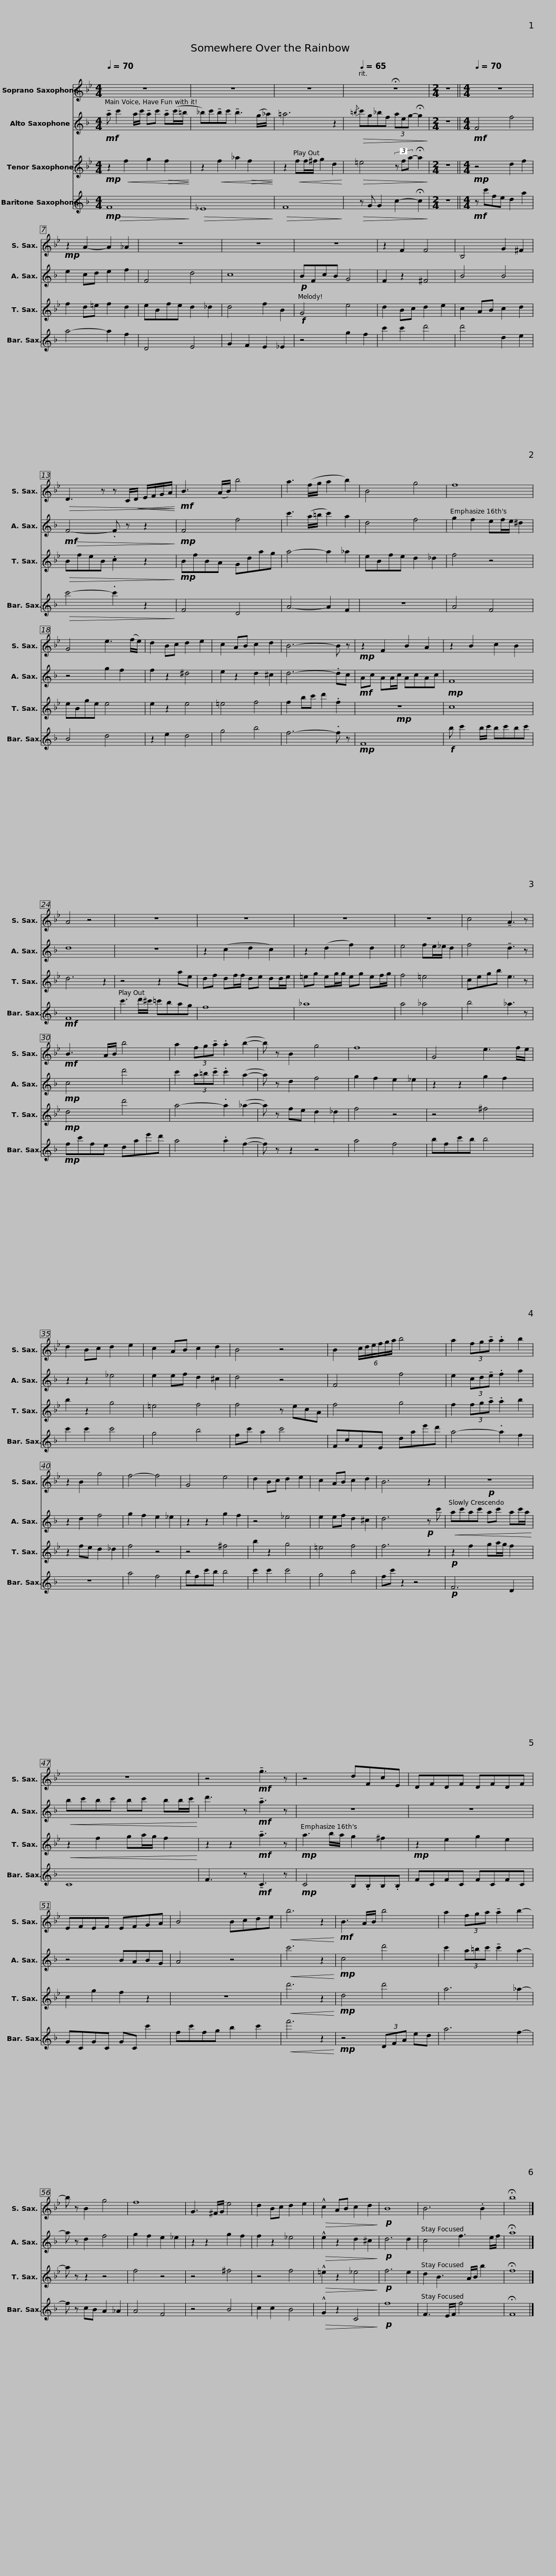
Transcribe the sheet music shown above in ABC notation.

X:1
%%score 1 2 3 4
L:1/8
Q:1/4=70
M:4/4
I:linebreak $
K:none
V:1 treble transpose=-2
V:2 treble transpose=-9
V:3 treble transpose=-14
V:4 treble transpose=-21
V:1
[K:Bb] z8 | z8 | z8 |$[Q:1/4=65] !fermata!z8 |[M:2/4] z4 || %5
[M:4/4][Q:1/4=70] z8 |!mp! z2 A2- A2 _A2 | z8 | z8 |$ z8 | %10
 z2 F2 F4 | B,4 G2 ^F2 |!>(! D3 z z C/!<(!D/ E/F/G/A/!>)!!<)! |!mf! B3 (A/B/) b4 |$ a3 (f/g/ a2 b2) | %15
 B4 g4 | f8 | G4 e3 (f/e/) | d2 Bc d2 e2 | c2 AB c2 d2 |$ %20
 B6- B z |!mp! z2 F2 B2 A2 | z2 B2 c2 B2 | A4 z4 | z8 |$ %25
 z8 | z8 | z8 | c4 !tenuto!A3 z |$!mf! B3 A/B/ b4 | %30
 a2 (3fg!tenuto!a .a2 (b2- | b) z B2 g4 | f8 | G4 e3 f/e/ |$ d2 Bc d2 e2 | %35
 c2 AB c2 d2 | B4 z4 | B2 (6:4:6c/d/e/f/g/a/ b4 | a2 (3fg!tenuto!a .a2 b2 |$ z2 B2 g4 | %40
 f4- f4 | G4 e4 | d2 Bc d2 e2 | c2 AB c2 d2 | B6 z2 |$ %45
!p! z8 | z8 | z4!mf! !tenuto!g3 z | z4 dFcE |$ DFDF DFDF | %50
 EFEF EFGA | B4 Bcde |!<(! b6 z2!<)! |!mf! B3 A/B/ b4 |$ a2 (3fga !tenuto!a2 b2- | %55
 b z B2 g4 | f8 | G3 ^F/G/ e4 | d2 Bc d2 e2 |!>(! !^!c2 AB c2 d2!>)! |$ %60
!p! B8 | B6 .B2 | !fermata!b8 |] %63
V:2
[K:F]!mf! !tenuto!a c'2 a/c'/ !tenuto!ac' !tenuto!a(c'/=b/ | _b)c'!tenuto!bc' !tenuto!b3 (g/_a/) | =a6 z2 |$!>(!{/=b} c'g_bf (3aeg- !fermata!g2!>)! |[M:2/4] z4 || %5
[M:4/4]!mf! F4 f4 | e2 cd e2 f2 | F4 d4 | c8 |$!p! BFcB G4 | %10
 F2 z2 ^F4 | B4 B4 |!mf!!>(! F4- .F z z2!>)! |!mp! F4 f4 |$ c'3 (a/=b/ c'2) a2 | %15
 d4 f4 | g2 f2 ef/e/ ^d2 | z4 g2 f2 | f2 z2 ^d4 | e2 z2 d2 ^c2 |$ %20
 d6- .dc |!mf! Ac AA/c/ AcAc |!mp! F8 | d8 | z8 |$ %25
 z2 (c2 d2 c2) | z2 (d2 f2) d2 | e4 fe/_e/ d2 | f4 !tenuto!d3 z |$!mp! c4 d'4 | %30
 c'2 (3a=b!tenuto!c' .c'2 (a2- | a) z d2 f4 | g2 f2 e2 _e2 | z2 z2 g2 f2 |$ z2 z2 _e4 | %35
 e2 ef d2 ^c2 | d4 z4 | F4 f4 | e2 (3cd!tenuto!e .f2 a2 |$ z2 d2 f4 | %40
 g2 f2 e2 _e2 | z2 z2 g2 f2 | z4 _e4 | e2 ef d2 ^c2 | d6!p! z c' |$ %45
!<(! ac'ac' ac' ac'/a/!<)! |!<(! bc'bc' bc' bb/c'/!<)! | d'3 z!mf! !tenuto!a3 z | z8 |$ z8 | %50
 z4 BABG | A4 z4 |!<(! c'6 z2!<)! |!mp! c4 d'4 |$ c'2 (3a=bc' !tenuto!c'2 a2- | %55
 a z d2 f4 | g2 f2 e2 _e2 | z2 z2 g2 f2 | f2 z2 _e4 |!>(! !^!e2 z2 d2 ^c2!>)! |$ %60
!p! d6 d2 | c4 f3 e/f/ | !fermata!a8 |] %63
V:3
[K:Bb]!mp! z2!<(! f2 g2!>(! f2!<)!!>)! | z2!<(! f2 _a2!>(! f2!<)!!>)! | z2!<(! ff/^f/ g2 d2!<)! |$!>(! =e4 (3z fa- !fermata!a2!>)! |[M:2/4] z4 || %5
[M:4/4]!mp! z4 d2 f2 | f2 d=e f2 d2 | eBfe d2 _d2 | d4 f2 B2 |$!f! G4 e4 | %10
 d2 Bc d2 e2 | c2 AB c2 d2 |!>(! BfeB .c2 z2!>)! |!mp! BfBA Gdag |$ a4- a2 _a2 | %15
 eBfe d2 _d2 | f4 z4 | eBge e4 | e2 z2 e4 | =e4 f4 |$ %20
 f2 bc' d'2 .f2 |!mp! z8 | c8 | d6 z2 | z4 z2 ae |$ %25
 df df/f/ de dd/e/ | =eg eg/g/ eg ef/g/ | f4 =e4 | cegb e3 z |$!mp! d4 d'4 | %30
 a4- .a2 (_a2- | a) z fe d2 _d2 | f4 z4 | z4 ^f4 |$ b2 z2 g4 | %35
 =e4 f4 | f4 z ecA | f4 g4 | f2 (3fg!tenuto!a .a2 b2 |$ z2 fe d2 _d2 | %40
 f4 z4 | z4 ^f4 | b2 z2 g4 | =e4 f4 | f6 z2 |$ %45
!p! z2 f2- ga/g/ f2 |!<(! z2 f2 ga/g/ f2!<)! | z2 z2!mf! !tenuto!a3 z |!mp! a3 b/a/ g2 ^f2 |$!mp! z2 e2 g2 e2 | %50
 c2 g2 f2 z2 | z8 |!<(! d'6 z2!<)! |!mp! d4 d'4 |$ a6 _a2- | %55
 a z z2 z4 | f4 z4 | z4 ^f4 | z4 f4 |!>(! !^!=e2 z2 _e4!>)! |$ %60
!p! f6 e2 | d2 B3 A/B/ b2 | !fermata!f8 |] %63
V:4
[K:F]!mp!!>(! F8!>)! |!>(! _E8!>)! |!>(! F8!>)! |$!>(! z G G2 c2- !fermata!c2!>)! |[M:2/4] z4 || %5
[M:4/4]!mf! z c'fe d2 a2 | a4- a2 f2 | D4 E4 | G2 F2 E2 _E2 |$ z4 g2 f2 | %10
 c'2 c'2 d'4 | d'4 d2 e2 |!>(! c'4- .c'2 z2!>)! | F4 D4 |$ A4- A2 F2 | %15
 z8 | A4 F4 | B4 d4 | z2 e2 d4 | g4 b4 |$ %20
 f6- .f z |!mp! F8 |!f! b c'2 b/c'/ bc'bc' |!mf! F8 | c'3 d'/^c'/ =c'bag |$ %25
 f8 | _a8 | a4 _a4 | b4 _a3 z |$!mp! fc'fe dae'd' | %30
 a4 .a2 (f2- | f) z z2 z4 | a4 f4 | bfc'b b4 |$ c'2 c'2 c'4 | %35
 g4 b4 | fc' a2 c'4 | FcFE dae'd' | a4- .a2 f2 |$ z8 | %40
 a4 f4 | bfc'b b4 | c'2 c'2 c'4 | g4 b4 | fc' z2 z4 |$ %45
!p! F6 D2 | C8 | F3 z!mf! !tenuto!C3 z |!mp! C4 B,.B,B,.B, |$ FCFC FCFC | %50
 GCGC GC c'2 | fc'fg b2 c'2 |!<(! f'6 z2!<)! |!mp! z4 (3DFA ed |$ a6 f2- | %55
 f z cB A2 _A2 | A4 F4 | z4 B4 | c2 c2 B4 |!>(! !^!G2 z2 C4!>)! |$ %60
!p! f8 | F3 E/F/ f4 | !fermata!F8 |] %63
